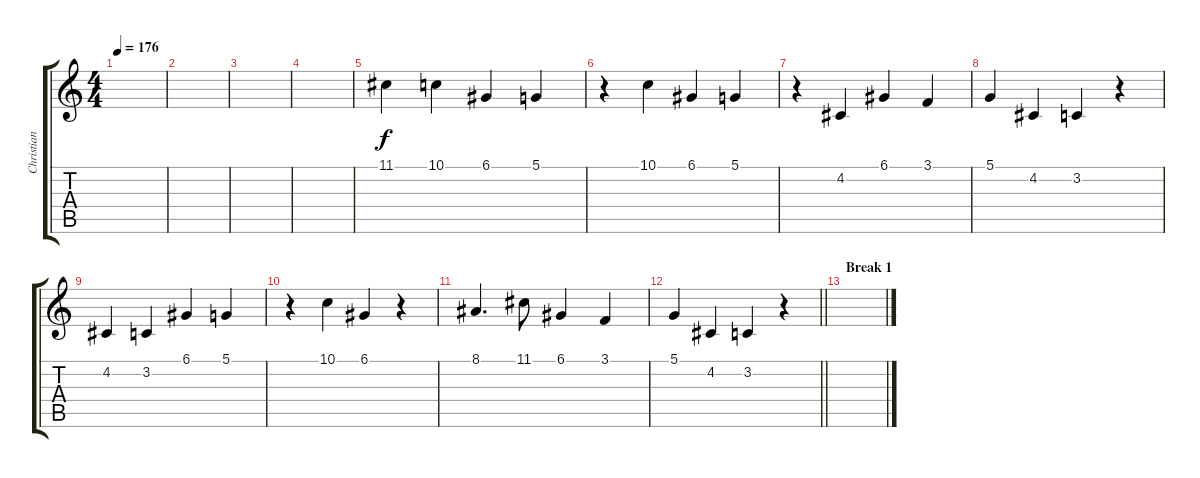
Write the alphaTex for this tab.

\track ("Christian 2" "Christian ") {instrument brasssection}
\staff {score tabs}
\tuning (D4 A3 F3 C3 G2 C2) {hide}
\ts (4 4)
\tempo 176
\clef g2
\ks c
|
|
|
|
11.1.4{dy f volume 13 instrument brasssection} 10.1.4 6.1.4 5.1.4 |
r.4 10.1.4 6.1.4 5.1.4 |
r.4 4.2.4 6.1.4 3.1.4 |
5.1.4 4.2.4 3.2.4 r.4 |
4.2.4 3.2.4 6.1.4 5.1.4 |
r.4 10.1.4 6.1.4 r.4 |
8.1.4{d} 11.1.8 6.1.4 3.1.4 |
\barLineRight lightlight
5.1.4 4.2.4 3.2.4 r.4 |
\section ("" "Break 1")
